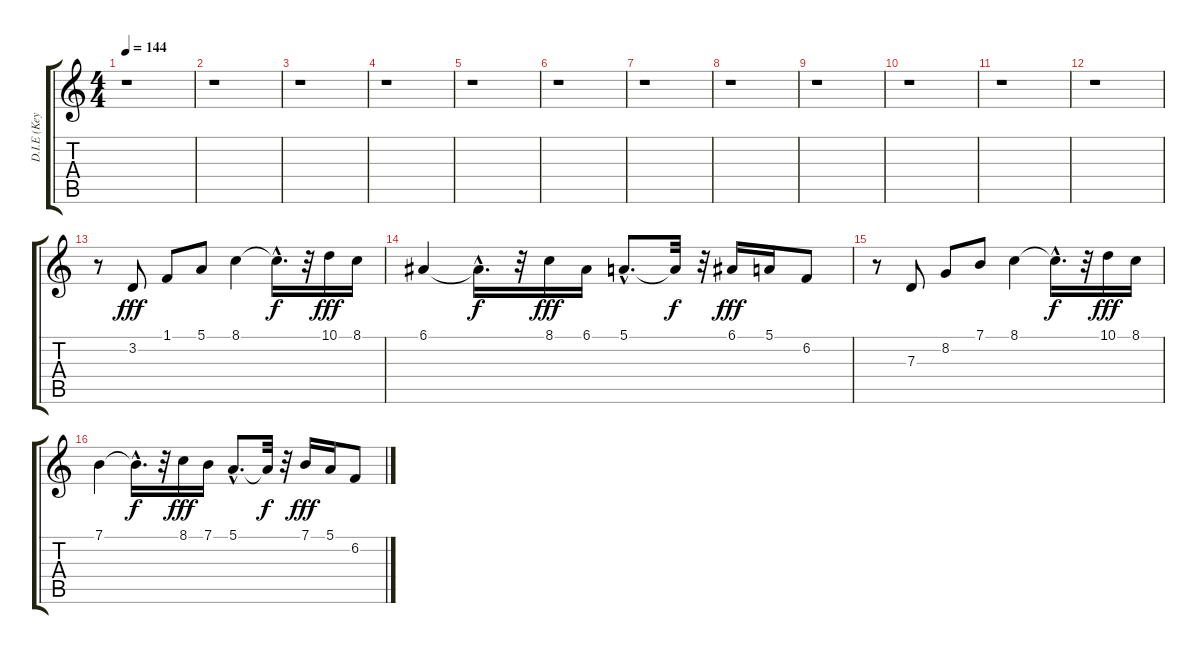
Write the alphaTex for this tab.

\track ("D.I.E (Keyboards)" "D.I.E (Key") {instrument acousticgrandpiano}
\staff {score tabs}
\tuning (E4 B3 G3 D3 A2 E2) {hide}
\ts (4 4)
\tempo 144
\clef g2
\ks c
r.1{dy fff} |
r.1 |
r.1 |
r.1 |
r.1 |
r.1 |
r.1 |
r.1 |
r.1 |
r.1 |
r.1 |
r.1 |
r.8 3.2.8 1.1.8 5.1.8 8.1.4 8.1{hac t}.16{d dy f} r.32 10.1.16{dy fff} 8.1.16 |
6.1.4 6.1{hac t}.16{d dy f} r.32 8.1.16{dy fff} 6.1.16 5.1{hac}.8{d} 5.1{t}.32{dy f} r.32 6.1.16{dy fff} 5.1.16 6.2.8 |
r.8 7.3.8 8.2.8 7.1.8 8.1.4 8.1{hac t}.16{d dy f} r.32 10.1.16{dy fff} 8.1.16 |
7.1.4 7.1{hac t}.16{d dy f} r.32 8.1.16{dy fff} 7.1.16 5.1{hac}.8{d} 5.1{t}.32{dy f} r.32 7.1.16{dy fff} 5.1.16 6.2.8
